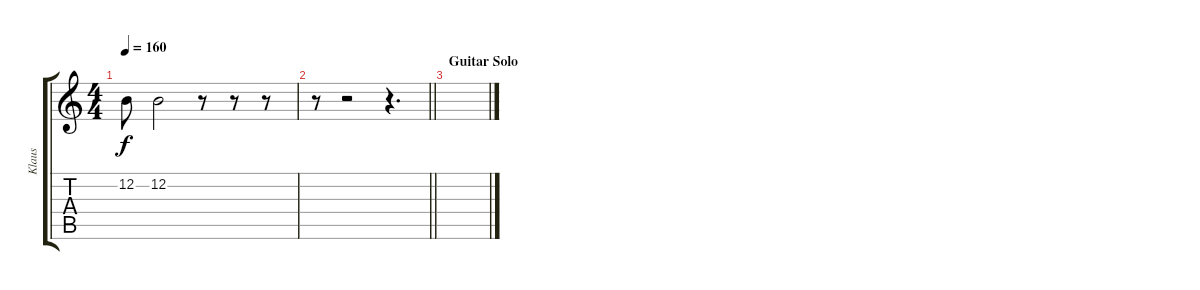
\track ("Klaus" "Klaus") {instrument englishhorn}
\staff {score tabs}
\tuning (E4 B3 G3 D3 A2 E2) {hide}
\ts (4 4)
\tempo 160
\clef g2
\ks c
12.2.8{dy f} 12.2.2 r.8 r.8 r.8 |
\barLineRight lightlight
r.8 r.2 r.4{d} |
\section ("" "Guitar Solo")
